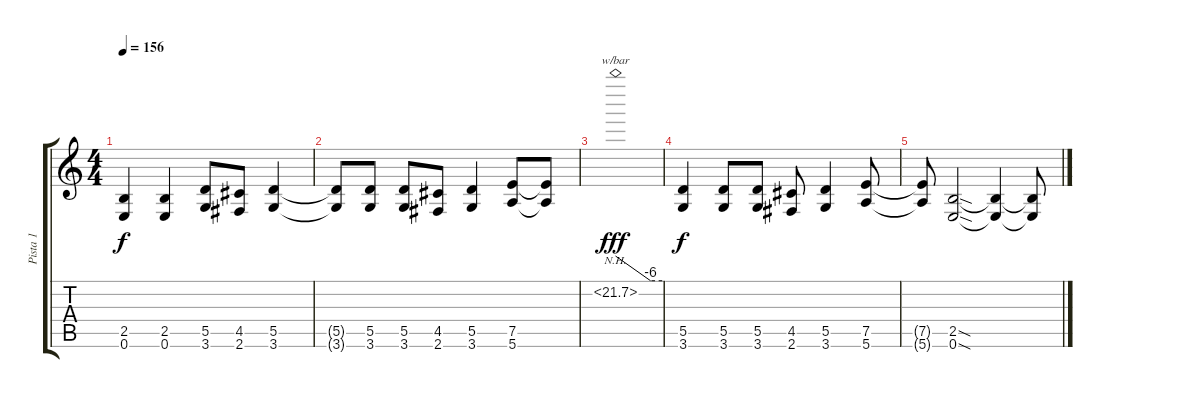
\track ("Pista 1" "Pista 1") {instrument distortionguitar}
\staff {score tabs}
\tuning (E4 B3 G3 D3 A2 E2) {hide}
\ts (4 4)
\tempo 156
\clef g2
\ks c
(2.5 0.6).4{dy f} (2.5 0.6).4 (5.5 3.6).8 (4.5 2.6).8 (5.5 3.6).4 |
(5.5{t} 3.6{t}).8 (5.5 3.6).8 (5.5 3.6).8 (4.5 2.6).8 (5.5 3.6).4 (7.5 5.6).8 (7.5{t} 5.6{t}).8 |
21.2{nh}.1{tbe (custom default 0 0 45 -24 60 -24) dy fff} |
(5.5 3.6).4{dy f} (5.5 3.6).8 (5.5 3.6).8 (4.5 2.6).8 (5.5 3.6).4 (7.5 5.6).8 |
(7.5{t} 5.6{t}).8 (2.5{sod} 0.6{sod}).2 (2.5{t} 0.6{t}).4 (2.5{t} 0.6{t}).8
